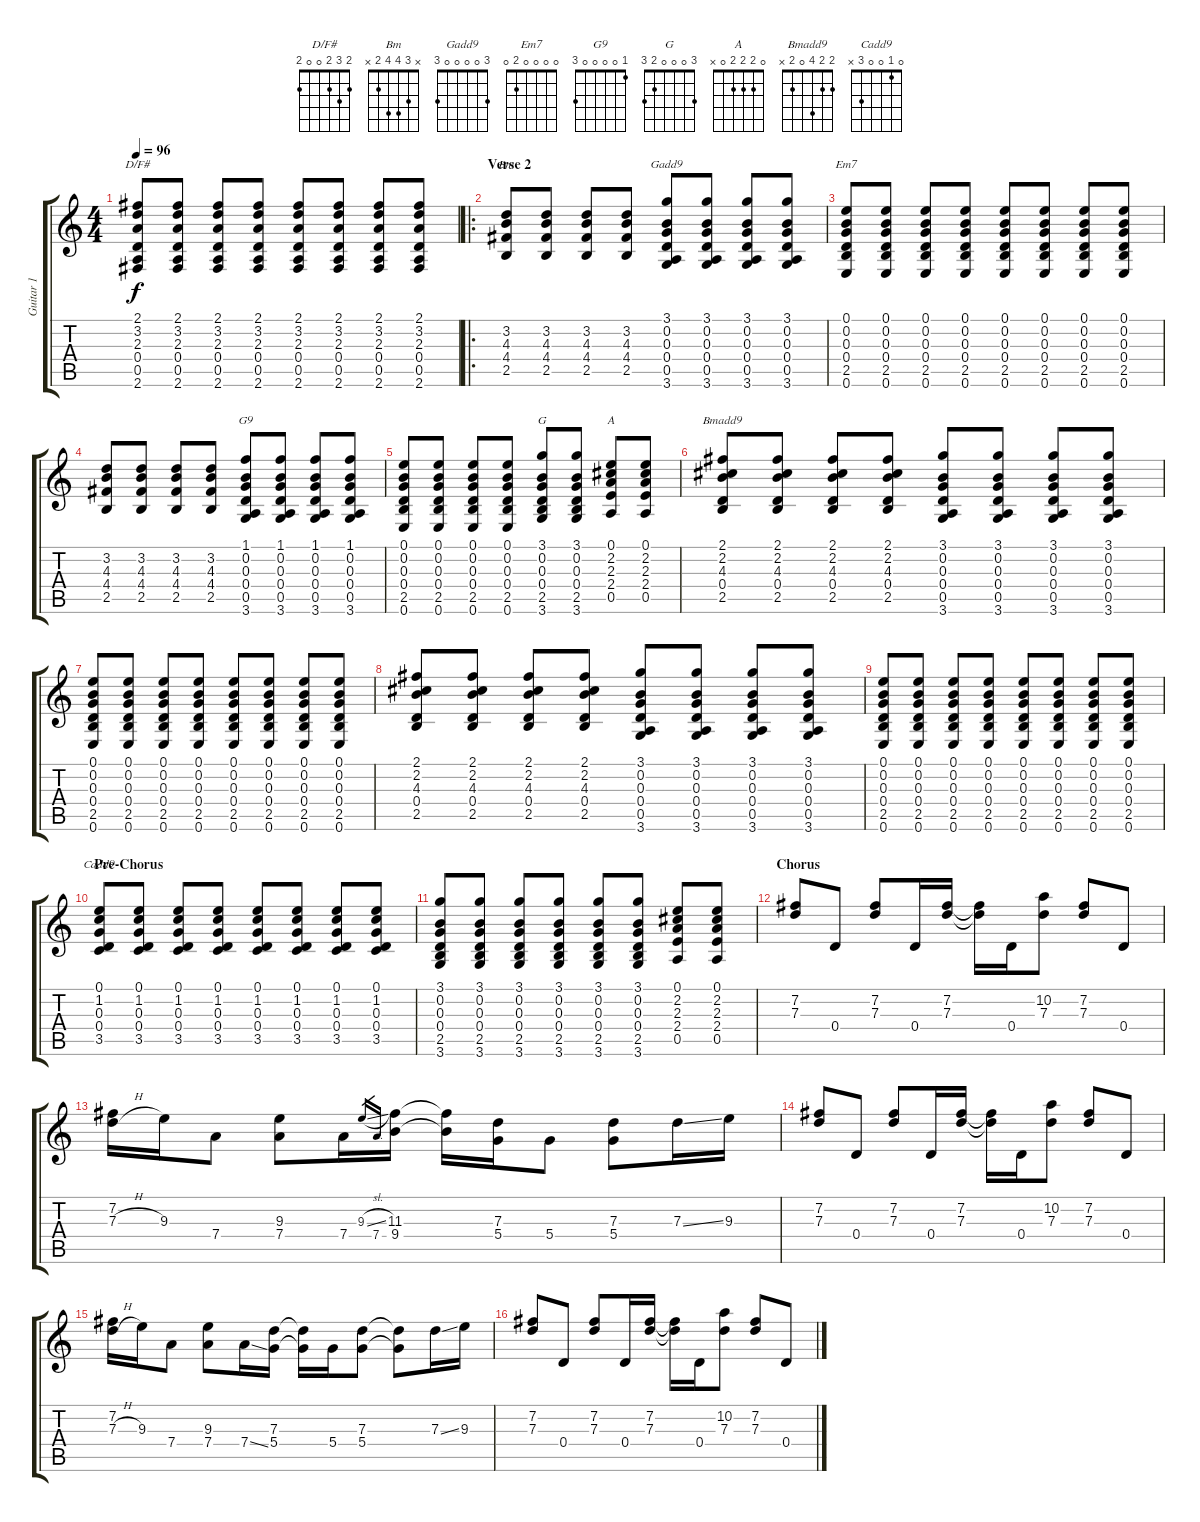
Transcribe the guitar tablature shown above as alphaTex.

\track ("Guitar 1" "Guitar 1") {instrument distortionguitar}
\staff {score tabs}
\tuning (E4 B3 G3 D3 A2 E2) {hide}
\chord ("D/F#" 2 3 2 0 0 2)
\chord ("Bm" x 3 4 4 2 x)
\chord ("Gadd9" 3 0 0 0 0 3)
\chord ("Em7" 0 0 0 0 2 0)
\chord ("G9" 1 0 0 0 0 3)
\chord ("G" 3 0 0 0 2 3)
\chord ("A" 0 2 2 2 0 x)
\chord ("Bmadd9" 2 2 4 0 2 x)
\chord ("Cadd9" 0 1 0 0 3 x)
\ts (4 4)
\tempo 96
\clef g2
\ks c
(2.1 3.2 2.3 0.4 0.5 2.6).8{ch "D/F#" dy f} (2.1 3.2 2.3 0.4 0.5 2.6).8 (2.1 3.2 2.3 0.4 0.5 2.6).8 (2.1 3.2 2.3 0.4 0.5 2.6).8 (2.1 3.2 2.3 0.4 0.5 2.6).8 (2.1 3.2 2.3 0.4 0.5 2.6).8 (2.1 3.2 2.3 0.4 0.5 2.6).8 (2.1 3.2 2.3 0.4 0.5 2.6).8 |
\ro
\section ("" "Verse 2")
(3.2 4.3 4.4 2.5).8{ch "Bm" volume 7} (3.2 4.3 4.4 2.5).8 (3.2 4.3 4.4 2.5).8 (3.2 4.3 4.4 2.5).8 (3.1 0.2 0.3 0.4 0.5 3.6).8{ch "Gadd9"} (3.1 0.2 0.3 0.4 0.5 3.6).8 (3.1 0.2 0.3 0.4 0.5 3.6).8 (3.1 0.2 0.3 0.4 0.5 3.6).8 |
(0.1 0.2 0.3 0.4 2.5 0.6).8{ch "Em7"} (0.1 0.2 0.3 0.4 2.5 0.6).8 (0.1 0.2 0.3 0.4 2.5 0.6).8 (0.1 0.2 0.3 0.4 2.5 0.6).8 (0.1 0.2 0.3 0.4 2.5 0.6).8 (0.1 0.2 0.3 0.4 2.5 0.6).8 (0.1 0.2 0.3 0.4 2.5 0.6).8 (0.1 0.2 0.3 0.4 2.5 0.6).8 |
(3.2 4.3 4.4 2.5).8 (3.2 4.3 4.4 2.5).8 (3.2 4.3 4.4 2.5).8 (3.2 4.3 4.4 2.5).8 (1.1 0.2 0.3 0.4 0.5 3.6).8{ch "G9"} (1.1 0.2 0.3 0.4 0.5 3.6).8 (1.1 0.2 0.3 0.4 0.5 3.6).8 (1.1 0.2 0.3 0.4 0.5 3.6).8 |
(0.1 0.2 0.3 0.4 2.5 0.6).8 (0.1 0.2 0.3 0.4 2.5 0.6).8 (0.1 0.2 0.3 0.4 2.5 0.6).8 (0.1 0.2 0.3 0.4 2.5 0.6).8 (3.1 0.2 0.3 0.4 2.5 3.6).8{ch "G"} (3.1 0.2 0.3 0.4 2.5 3.6).8 (0.1 2.2 2.3 2.4 0.5).8{ch "A"} (0.1 2.2 2.3 2.4 0.5).8 |
(2.1 2.2 4.3 0.4 2.5).8{ch "Bmadd9"} (2.1 2.2 4.3 0.4 2.5).8 (2.1 2.2 4.3 0.4 2.5).8 (2.1 2.2 4.3 0.4 2.5).8 (3.1 0.2 0.3 0.4 0.5 3.6).8 (3.1 0.2 0.3 0.4 0.5 3.6).8 (3.1 0.2 0.3 0.4 0.5 3.6).8 (3.1 0.2 0.3 0.4 0.5 3.6).8 |
(0.1 0.2 0.3 0.4 2.5 0.6).8 (0.1 0.2 0.3 0.4 2.5 0.6).8 (0.1 0.2 0.3 0.4 2.5 0.6).8 (0.1 0.2 0.3 0.4 2.5 0.6).8 (0.1 0.2 0.3 0.4 2.5 0.6).8 (0.1 0.2 0.3 0.4 2.5 0.6).8 (0.1 0.2 0.3 0.4 2.5 0.6).8 (0.1 0.2 0.3 0.4 2.5 0.6).8 |
(2.1 2.2 4.3 0.4 2.5).8 (2.1 2.2 4.3 0.4 2.5).8 (2.1 2.2 4.3 0.4 2.5).8 (2.1 2.2 4.3 0.4 2.5).8 (3.1 0.2 0.3 0.4 0.5 3.6).8 (3.1 0.2 0.3 0.4 0.5 3.6).8 (3.1 0.2 0.3 0.4 0.5 3.6).8 (3.1 0.2 0.3 0.4 0.5 3.6).8 |
(0.1 0.2 0.3 0.4 2.5 0.6).8 (0.1 0.2 0.3 0.4 2.5 0.6).8 (0.1 0.2 0.3 0.4 2.5 0.6).8 (0.1 0.2 0.3 0.4 2.5 0.6).8 (0.1 0.2 0.3 0.4 2.5 0.6).8 (0.1 0.2 0.3 0.4 2.5 0.6).8 (0.1 0.2 0.3 0.4 2.5 0.6).8 (0.1 0.2 0.3 0.4 2.5 0.6).8 |
\section ("" "Pre-Chorus")
(0.1 1.2 0.3 0.4 3.5).8{ch "Cadd9" volume 9} (0.1 1.2 0.3 0.4 3.5).8 (0.1 1.2 0.3 0.4 3.5).8 (0.1 1.2 0.3 0.4 3.5).8 (0.1 1.2 0.3 0.4 3.5).8 (0.1 1.2 0.3 0.4 3.5).8 (0.1 1.2 0.3 0.4 3.5).8 (0.1 1.2 0.3 0.4 3.5).8 |
(3.1 0.2 0.3 0.4 2.5 3.6).8 (3.1 0.2 0.3 0.4 2.5 3.6).8 (3.1 0.2 0.3 0.4 2.5 3.6).8 (3.1 0.2 0.3 0.4 2.5 3.6).8 (3.1 0.2 0.3 0.4 2.5 3.6).8 (3.1 0.2 0.3 0.4 2.5 3.6).8 (0.1 2.2 2.3 2.4 0.5).8 (0.1 2.2 2.3 2.4 0.5).8 |
\section ("" "Chorus")
(7.2 7.3).8 0.4.8 (7.2 7.3).8 0.4.16 (7.2 7.3).16 (7.2{t} 7.3{t}).16 0.4.16 (10.2 7.3).8 (7.2 7.3).8 0.4.8 |
(7.2 7.3{h}).16 9.3.16 7.4.8 (9.3 7.4).8 7.4.16 9.3{sl}.16{gr} 7.4.16{gr} (11.3 9.4).16 (11.3{t} 9.4{t}).16 (7.3 5.4).16 5.4.8 (7.3 5.4).8 7.3{ss}.16 9.3.16 |
(7.2 7.3).8 0.4.8 (7.2 7.3).8 0.4.16 (7.2 7.3).16 (7.2{t} 7.3{t}).16 0.4.16 (10.2 7.3).8 (7.2 7.3).8 0.4.8 |
(7.2 7.3{h}).16 9.3.16 7.4.8 (9.3 7.4).8 7.4{ss}.16 (7.3 5.4).16 (7.3{t} 5.4{t}).16 5.4.16 (7.3 5.4).8 (7.3{t} 5.4{t}).8 7.3{ss}.16 9.3.16 |
(7.2 7.3).8 0.4.8 (7.2 7.3).8 0.4.16 (7.2 7.3).16 (7.2{t} 7.3{t}).16 0.4.16 (10.2 7.3).8 (7.2 7.3).8 0.4.8
